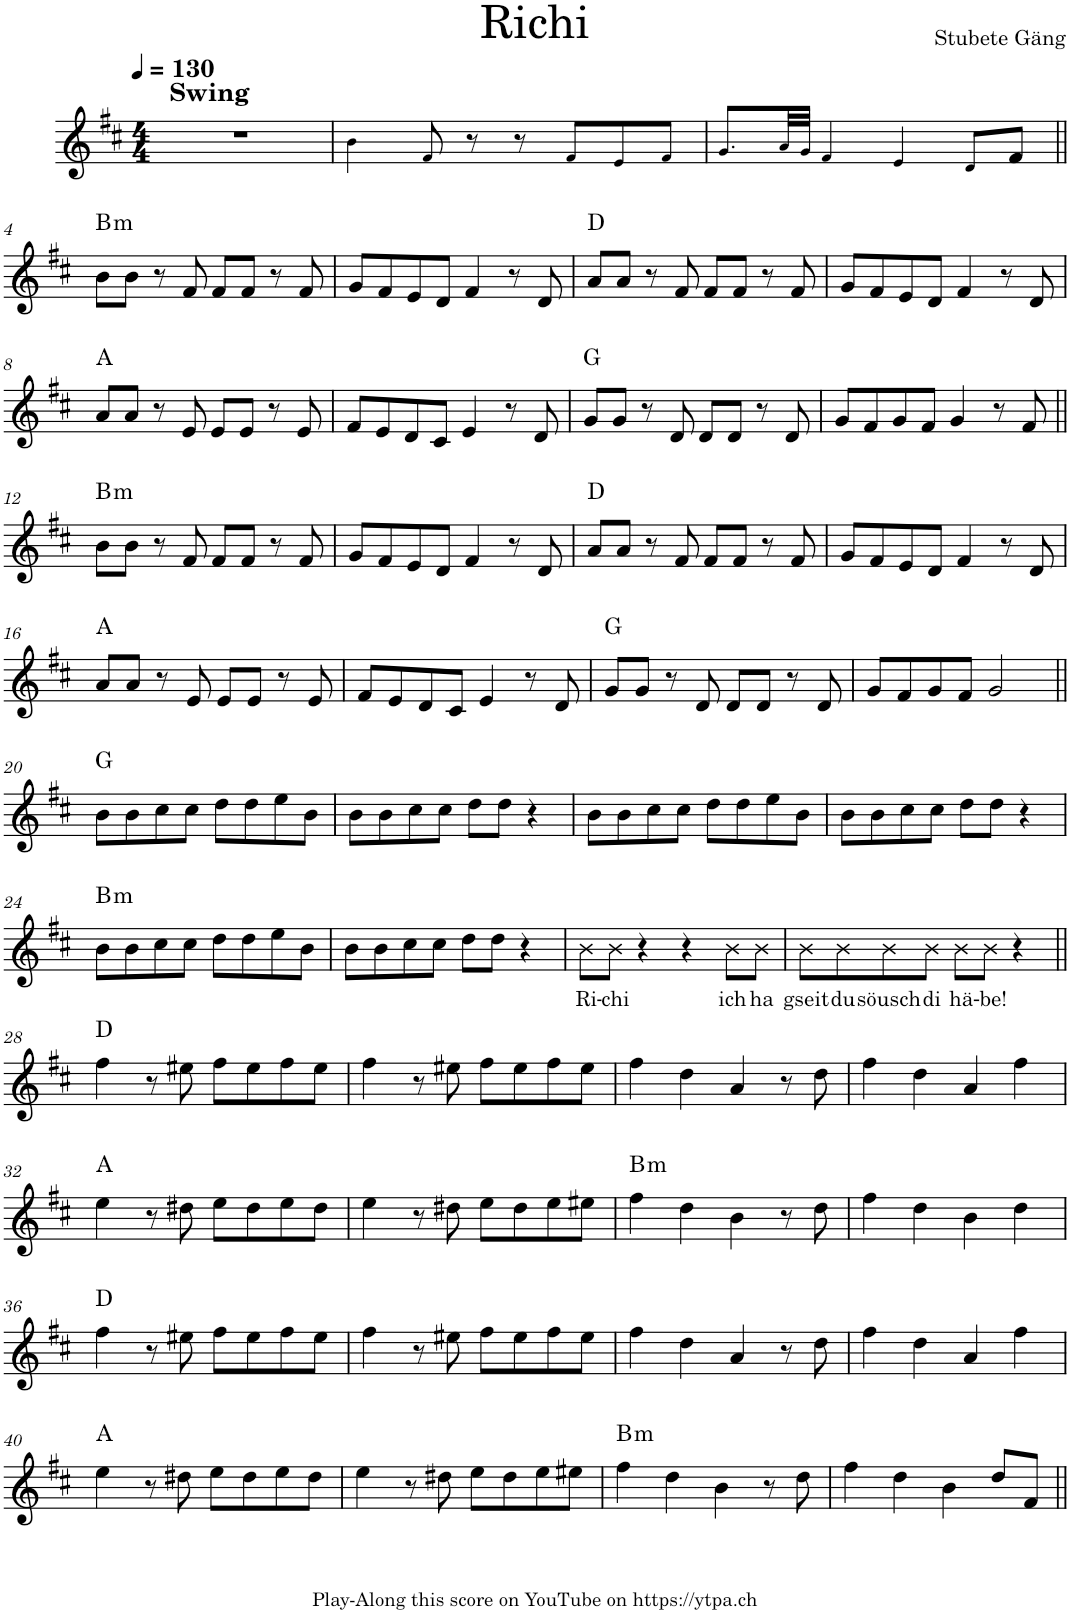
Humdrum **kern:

**kern	**text	**harte
*part1	*part1	*part1
*staff1	*staff1	*
*I"Voice	*	*
*I'Vc.	*	*
*clefG2	*	*
*k[f#c#]	*	*
*M4/4	*	*
*MM130	*	*
=1	=1	=1
!LO:TX:a:B:t=Swing	!	!
1r	.	.
=2	=2	=2
4b!\	.	.
8f#!/	.	.
8r	.	.
8r	.	.
8f#!/L	.	.
8e!/	.	.
8f#!/J	.	.
=3	=3	=3
8.g!/L	.	.
32a!/LL	.	.
32g!/JJJ	.	.
4f#!/	.	.
4e!/	.	.
8d!/L	.	.
8f#/J	.	.
!!LO:LB:g=z
=4||	=4||	=4||
!	!	!LO:H:kt=m
8b\L	.	B:min
8b\J	.	.
8r	.	.
8f#/	.	.
8f#/L	.	.
8f#/J	.	.
8r	.	.
8f#/	.	.
=5	=5	=5
8g/L	.	.
8f#/	.	.
8e/	.	.
8d/J	.	.
4f#/	.	.
8r	.	.
8d/	.	.
=6	=6	=6
8a/L	.	D:maj
8a/J	.	.
8r	.	.
8f#/	.	.
8f#/L	.	.
8f#/J	.	.
8r	.	.
8f#/	.	.
=7	=7	=7
8g/L	.	.
8f#/	.	.
8e/	.	.
8d/J	.	.
4f#/	.	.
8r	.	.
8d/	.	.
!!LO:LB:g=z
=8	=8	=8
8a/L	.	A:maj
8a/J	.	.
8r	.	.
8e/	.	.
8e/L	.	.
8e/J	.	.
8r	.	.
8e/	.	.
=9	=9	=9
8f#/L	.	.
8e/	.	.
8d/	.	.
8c#/J	.	.
4e/	.	.
8r	.	.
8d/	.	.
=10	=10	=10
8g/L	.	G:maj
8g/J	.	.
8r	.	.
8d/	.	.
8d/L	.	.
8d/J	.	.
8r	.	.
8d/	.	.
=11	=11	=11
8g/L	.	.
8f#/	.	.
8g/	.	.
8f#/J	.	.
4g/	.	.
8r	.	.
8f#/	.	.
!!LO:LB:g=z
=12||	=12||	=12||
!	!	!LO:H:kt=m
8b\L	.	B:min
8b\J	.	.
8r	.	.
8f#/	.	.
8f#/L	.	.
8f#/J	.	.
8r	.	.
8f#/	.	.
=13	=13	=13
8g/L	.	.
8f#/	.	.
8e/	.	.
8d/J	.	.
4f#/	.	.
8r	.	.
8d/	.	.
=14	=14	=14
8a/L	.	D:maj
8a/J	.	.
8r	.	.
8f#/	.	.
8f#/L	.	.
8f#/J	.	.
8r	.	.
8f#/	.	.
=15	=15	=15
8g/L	.	.
8f#/	.	.
8e/	.	.
8d/J	.	.
4f#/	.	.
8r	.	.
8d/	.	.
!!LO:LB:g=z
=16	=16	=16
8a/L	.	A:maj
8a/J	.	.
8r	.	.
8e/	.	.
8e/L	.	.
8e/J	.	.
8r	.	.
8e/	.	.
=17	=17	=17
8f#/L	.	.
8e/	.	.
8d/	.	.
8c#/J	.	.
4e/	.	.
8r	.	.
8d/	.	.
=18	=18	=18
8g/L	.	G:maj
8g/J	.	.
8r	.	.
8d/	.	.
8d/L	.	.
8d/J	.	.
8r	.	.
8d/	.	.
=19	=19	=19
8g/L	.	.
8f#/	.	.
8g/	.	.
8f#/J	.	.
2g/	.	.
!!LO:LB:g=z
=20||	=20||	=20||
8b\L	.	G:maj
8b\	.	.
8cc#\	.	.
8cc#\J	.	.
8dd\L	.	.
8dd\	.	.
8ee\	.	.
8b\J	.	.
=21	=21	=21
8b\L	.	.
8b\	.	.
8cc#\	.	.
8cc#\J	.	.
8dd\L	.	.
8dd\J	.	.
4r	.	.
=22	=22	=22
8b\L	.	.
8b\	.	.
8cc#\	.	.
8cc#\J	.	.
8dd\L	.	.
8dd\	.	.
8ee\	.	.
8b\J	.	.
=23	=23	=23
8b\L	.	.
8b\	.	.
8cc#\	.	.
8cc#\J	.	.
8dd\L	.	.
8dd\J	.	.
4r	.	.
!!LO:LB:g=z
=24	=24	=24
!	!	!LO:H:kt=m
8b\L	.	B:min
8b\	.	.
8cc#\	.	.
8cc#\J	.	.
8dd\L	.	.
8dd\	.	.
8ee\	.	.
8b\J	.	.
=25	=25	=25
8b\L	.	.
8b\	.	.
8cc#\	.	.
8cc#\J	.	.
8dd\L	.	.
8dd\J	.	.
4r	.	.
=26	=26	=26
!	!LO:LY:b	!
8b\L	Ri-	.
!	!LO:LY:b	!
8b\J	-chi	.
4r	.	.
4r	.	.
!	!LO:LY:b	!
8b\L	ich	.
!	!LO:LY:b	!
8b\J	ha	.
=27	=27	=27
!	!LO:LY:b	!
8b\L	gseit	.
!	!LO:LY:b	!
8b\	du	.
!	!LO:LY:b	!
8b\	söusch	.
!	!LO:LY:b	!
8b\J	di	.
!	!LO:LY:b	!
8b\L	hä-	.
!	!LO:LY:b	!
8b\J	-be!	.
4r	.	.
!!LO:LB:g=z
=28||	=28||	=28||
4ff#\	.	D:maj
8r	.	.
8ee#X\	.	.
8ff#\L	.	.
8ee#\	.	.
8ff#\	.	.
8ee#\J	.	.
=29	=29	=29
4ff#\	.	.
8r	.	.
8ee#X\	.	.
8ff#\L	.	.
8ee#\	.	.
8ff#\	.	.
8ee#\J	.	.
=30	=30	=30
4ff#\	.	.
4dd\	.	.
4a/	.	.
8r	.	.
8dd\	.	.
=31	=31	=31
4ff#\	.	.
4dd\	.	.
4a/	.	.
4ff#\	.	.
!!LO:LB:g=z
=32	=32	=32
4ee\	.	A:maj
8r	.	.
8dd#X\	.	.
8ee\L	.	.
8dd#\	.	.
8ee\	.	.
8dd#\J	.	.
=33	=33	=33
4ee\	.	.
8r	.	.
8dd#X\	.	.
8ee\L	.	.
8dd#\	.	.
8ee\	.	.
8ee#X\J	.	.
=34	=34	=34
!	!	!LO:H:kt=m
4ff#\	.	B:min
4dd\	.	.
4b\	.	.
8r	.	.
8dd\	.	.
=35	=35	=35
4ff#\	.	.
4dd\	.	.
4b\	.	.
4dd\	.	.
!!LO:LB:g=z
=36	=36	=36
4ff#\	.	D:maj
8r	.	.
8ee#X\	.	.
8ff#\L	.	.
8ee#\	.	.
8ff#\	.	.
8ee#\J	.	.
=37	=37	=37
4ff#\	.	.
8r	.	.
8ee#X\	.	.
8ff#\L	.	.
8ee#\	.	.
8ff#\	.	.
8ee#\J	.	.
=38	=38	=38
4ff#\	.	.
4dd\	.	.
4a/	.	.
8r	.	.
8dd\	.	.
=39	=39	=39
4ff#\	.	.
4dd\	.	.
4a/	.	.
4ff#\	.	.
!!LO:LB:g=z
=40	=40	=40
4ee\	.	A:maj
8r	.	.
8dd#X\	.	.
8ee\L	.	.
8dd#\	.	.
8ee\	.	.
8dd#\J	.	.
=41	=41	=41
4ee\	.	.
8r	.	.
8dd#X\	.	.
8ee\L	.	.
8dd#\	.	.
8ee\	.	.
8ee#X\J	.	.
=42	=42	=42
!	!	!LO:H:kt=m
4ff#\	.	B:min
4dd\	.	.
4b\	.	.
8r	.	.
8dd\	.	.
=43	=43	=43
4ff#\	.	.
4dd\	.	.
4b\	.	.
8dd/L	.	.
8f#/J	.	.
=||	=||	=||
*-	*-	*-
